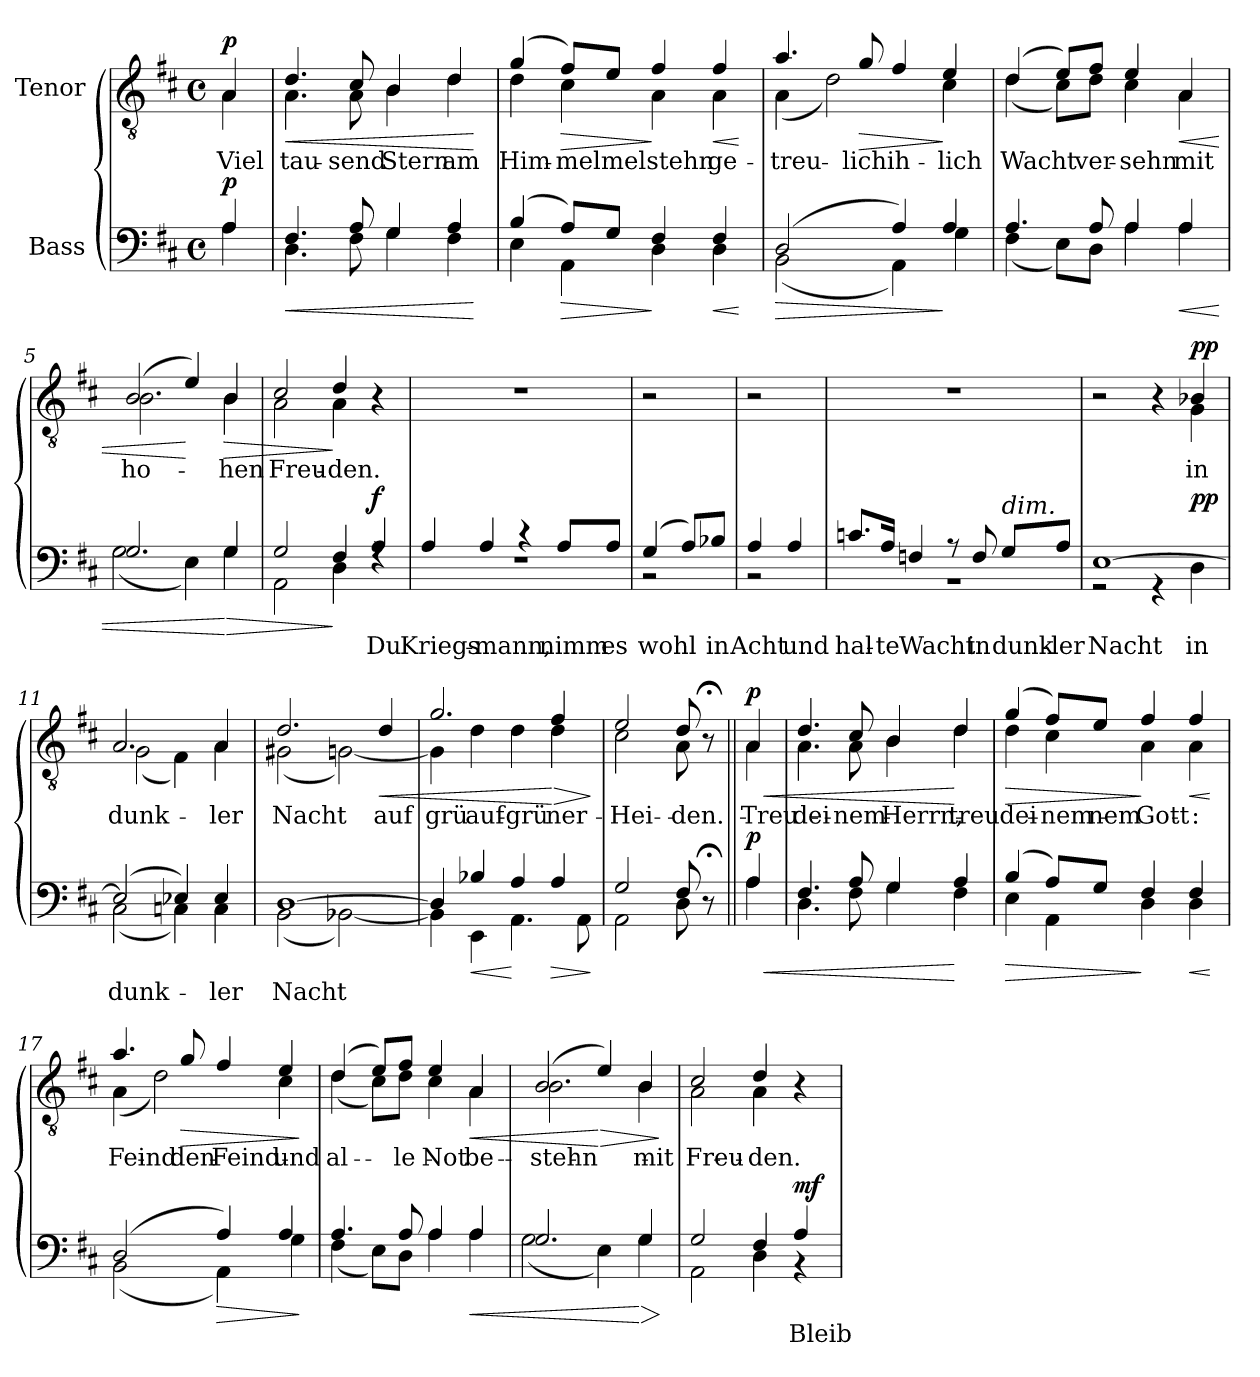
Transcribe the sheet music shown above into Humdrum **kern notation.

**kern	**text	**dynam	**kern	**text	**dynam
*part2	*part2	*part2	*part1	*part1	*part1
*staff2	*staff2	*staff2	*staff1	*staff1	*staff1
*I"Bass	*	*	*I"Tenor	*	*
*clefF4	*	*	*clefGv2	*	*
*k[f#c#]	*	*	*k[f#c#]	*	*
*M4/4	*	*	*M4/4	*	*
*met(c)	*	*	*met(c)	*	*
=	=	=	=	=	=
*^	*	*	*	*	*
!	!	!	!	!LO:TX:a:B:t=Sehr ruhig u. getragen	!	!
!	!	!	!LO:DY:b	!	!LO:LY:b	!LO:DY:a
*	*	*	*	*^	*	*
4A/	4A\	.	p	4A/	4A\	Viel	p
=1	=1	=1	=1	=1	=1	=1	=1
!	!	!	!LO:HP:b	!	!	!LO:LY:b	!LO:HP:b
4.F#/	4.D\	.	<	4.d/	4.A\	tau-	<
!	!	!	!	!	!	!LO:LY:b	!
8A/	8F#\	.	.	8c#/	8A\	-send	.
!	!	!	!	!	!	!LO:LY:b	!
4G/	4G\	.	.	4B/	4B\	Stern	.
!	!	!	!	!	!	!LO:LY:b	!
4A/	4F#\	.	.	4d/	4d\	am	.
*v	*v	*	*	*	*	*	*
*	*	*	*v	*v	*	*
.	.	[	.	.	[
=2	=2	=2	=2	=2	=2
*^	*	*	*	*	*
!	!	!	!	!	!LO:LY:b	!
*	*	*	*	*^	*	*
!	!	!	!	!	!	!LO:LY:b	!
(4B/	4E\	.	.	(4g/	4d\	Him-	.
!	!	!	!LO:HP:b	!	!	!LO:LY:b	!LO:HP:b
8A/L)	4AA\	.	>	8f#/L)	4c#\	-mel	>
!	!	!	!	!	!	!LO:LY:b	!
8G/J	.	.	.	8e/J	.	-mel	.
!	!	!	!	!	!	!LO:LY:b	!
!	!	!	!	!	!	!LO:LY:b	!
4F#/	4D\	.	]	4f#/	4A\	stehn	]
!	!	!	!LO:HP:b	!	!	!LO:LY:b	!LO:HP:b
!	!	!	!	!	!	!LO:LY:b	!
4F#/	4D\	.	<	4f#/	4A\	ge-	<
*v	*v	*	*	*	*	*	*
*	*	*	*v	*v	*	*
.	.	[	.	.	[
=3	=3	=3	=3	=3	=3
!	!	!LO:HP:b	!	!LO:LY:b	!
*^	*	*	*^	*	*
!	!	!	!	!	!	!LO:LY:b	!
(2D/	(2BB\	.	>	4.a/	(4A\	-treu-	.
.	.	.	.	.	2d\)	.	.
!	!	!	!	!	!	!LO:LY:b	!LO:HP:b
.	.	.	.	8g/	.	-lich	>
!	!	!	!	!	!	!LO:LY:b	!
4A/)	4AA\)	.	.	4f#/	.	ih-	.
!	!	!	!	!	!	!LO:LY:b	!
!	!	!	!	!	!	!LO:LY:b	!
4A/	4G\	.	]	4e/	4c#\	-lich	]
!!LO:LB:g=z	!!
=4	=4	=4	=4	=4	=4	=4	=4
!	!	!	!	!	!	!LO:LY:b	!
4.A/	(4F#\	.	.	(4d/	(4d\	Wacht	.
.	8E\L)	.	.	8e/L)	8c#\L)	.	.
!	!	!	!	!	!	!LO:LY:b	!
8A/	8D\J	.	.	8f#/J	8d\J	ver-	.
!	!	!	!	!	!	!LO:LY:b	!
4A/	4A\	.	.	4e/	4c#\	-sehn	.
!	!	!	!LO:HP:b	!	!	!LO:LY:b	!LO:HP:b
4A/	4A\	.	<	4A/	4A\	mit	<
=5	=5	=5	=5	=5	=5	=5	=5
!	!	!	!	!	!	!LO:LY:b	!
2.G/	(2G\	.	.	(2B/	2.B\	ho-	.
.	4E\)	.	.	4e/)	.	.	[
!	!	!	!LO:HP:n=1:b	!	!	!LO:LY:b	!LO:HP:b
4G/	4G\	.	[ >	4B/	4B\	-hen	>
=6	=6	=6	=6	=6	=6	=6	=6
!	!	!	!	!	!	!LO:LY:b	!
2G/	2AA\	.	.	2c#/	2A\	Freu-	.
!	!	!	!	!	!	!LO:LY:b	!
4F#/	4D\	.	]	4d/	4A\	-den.	]
!	!	!LO:LY:b	!LO:DY:b	!	!	!	!
4A/	4rF	Du	f	4r	4ryy	.	.
=7	=7	=7	=7	=7	=7	=7	=7
!	!	!LO:LY:b	!	!	!	!	!
*	*	*	*	*v	*v	*	*
4A/	1rF	Kriegs-	.	1r	.	.
!	!	!LO:LY:b	!	!	!	!
4A/	.	-mann,	.	.	.	.
4r	.	.	.	.	.	.
!	!	!LO:LY:b	!	!	!	!
8A/L	.	nimm	.	.	.	.
!	!	!LO:LY:b	!	!	!	!
8A/J	.	es	.	.	.	.
=8	=8	=8	=8	=8	=8	=8
!	!	!LO:LY:b	!	!	!	!
(4G/	2r	wohl	.	2r	.	.
8A/L)	.	.	.	.	.	.
!	!	!LO:LY:b	!	!	!	!
8B-X/J	.	in	.	.	.	.
!!LO:LB:g=z
=8X1	=8X1	=8X1	=8X1	=8X1	=8X1	=8X1
!	!	!LO:LY:b	!	!	!	!
4A/	2r	Acht	.	2r	.	.
!	!	!LO:LY:b	!	!	!	!
4A/	.	und	.	.	.	.
=9	=9	=9	=9	=9	=9	=9
!	!	!LO:LY:b	!	!	!	!
8.cn/L	1r	hal-	.	1r	.	.
!	!	!LO:LY:b	!	!	!	!
16A/Jk	.	-te	.	.	.	.
!	!	!LO:LY:b	!	!	!	!
4Fn/	.	Wacht	.	.	.	.
8r	.	.	.	.	.	.
!	!	!LO:LY:b	!	!	!	!
8F/	.	in	.	.	.	.
!LO:TX:a:i:t=dim.	!	!	!	!	!	!
!	!	!LO:LY:b	!	!	!	!
8G/L	.	dunk-	.	.	.	.
!	!	!LO:LY:b	!	!	!	!
8A/J	.	-ler	.	.	.	.
=10	=10	=10	=10	=10	=10	=10
!	!	!LO:LY:b	!	!	!	!
*	*	*	*	*^	*	*
[1E	2r	Nacht	.	2r	2ryy	.	.
.	4r	.	.	4r	4ryy	.	.
!	!	!LO:LY:b	!	!	!	!LO:LY:b	!
!	!	!	!LO:DY:b	!	!	!LO:LY:b	!LO:DY:a
.	4D\	in	pp	4B-X/	4G\	in	pp
=11	=11	=11	=11	=11	=11	=11	=11
!	!	!LO:LY:b	!	!	!	!LO:LY:b	!
!	!	!	!	!	!	!LO:LY:b	!
(2E/]	(2C#\	dunk-	.	2.A/	(2G\	dunk-	.
4E-X/)	4Cn\)	.	.	.	4F#\)	.	.
!	!	!LO:LY:b	!	!	!	!	!
!	!	!LO:LY:b	!	!	!	!LO:LY:b	!
!	!	!	!	!	!	!LO:LY:b	!
4E-/	4C\	-ler	.	4A/	4A\	-ler	.
=12	=12	=12	=12	=12	=12	=12	=12
!	!	!LO:LY:b	!	!	!	!	!
!	!	!LO:LY:b	!	!	!	!LO:LY:b	!
!	!	!	!	!	!	!LO:LY:b	!
[1D	(2BB\	Nacht	.	2.d/	(2G#X\	Nacht	.
.	[2BB-X\)	.	.	.	[2Gn\)	.	.
!	!	!	!	!	!	!LO:LY:b	!LO:HP:b
.	.	.	.	4d/	.	auf	<
!!LO:LB:g=z	!!
=13	=13	=13	=13	=13	=13	=13	=13
!	!	!	!	!	!	!LO:LY:b	!
4D/]	4BB-\]	.	.	2.g/	4G\]	grü-	.
!	!	!	!LO:HP:b	!	!	!LO:LY:b	!
4B-X/	4EE\	.	<	.	4d\	auf	]
!	!	!	!	!	!	!LO:LY:b	!
4A/	4.AA\	.	[	.	4d\	grü-	.
!	!	!	!LO:HP:b	!	!	!LO:LY:b	!LO:HP:n=1:b
!	!	!	!	!	!	!LO:LY:b	!LO:HP:n=1:b
4A/	.	.	>	4f#/	4d\	-ner	[ > >
.	8AA\	.	.	.	.	.	.
*v	*v	*	*	*	*	*	*
*	*	*	*v	*v	*	*
.	.	]	.	.	]
=14	=14	=14	=14	=14	=14
*^	*	*	*	*	*
!	!	!	!	!	!LO:LY:b	!
*	*	*	*	*^	*	*
2G/	2AA\	.	.	2e/	2c#\	Hei-	.
!	!	!	!	!	!	!LO:LY:b	!
8F#/	8D\	.	.	8d/	8A\	-den.	.
8r;<	8ryy	.	.	8r;<	8ryy	.	.
=14X2||	=14X2||	=14X2||	=14X2||	=14X2||	=14X2||	=14X2||	=14X2||
!	!	!	!LO:HP:b	!	!	!LO:LY:b	!LO:HP:b
!	!	!	!LO:DY:n=1:b	!	!	!	!LO:DY:n=1:a
4A/	4A\	.	< p	4A/	4A\	Treu	< p
=15	=15	=15	=15	=15	=15	=15	=15
!	!	!	!	!	!	!LO:LY:b	!
4.F#/	4.D\	.	.	4.d/	4.A\	dei-	.
!	!	!	!	!	!	!LO:LY:b	!
8A/	8F#\	.	.	8c#/	8A\	-nem	.
!	!	!	!	!	!	!LO:LY:b	!
4G/	4G\	.	.	4B/	4B\	Herrn,	.
!	!	!	!	!	!	!LO:LY:b	!
4A/	4F#\	.	[	4d/	4d\	treu	[
=16	=16	=16	=16	=16	=16	=16	=16
!	!	!	!LO:HP:b	!	!	!LO:LY:b	!LO:HP:b
!	!	!	!	!	!	!LO:LY:b	!
(4B/	4E\	.	>	(4g/	4d\	dei-	>
!	!	!	!	!	!	!LO:LY:b	!
8A/L)	4AA\	.	.	8f#/L)	4c#\	-nem	.
!	!	!	!	!	!	!LO:LY:b	!
8G/J	.	.	.	8e/J	.	-nem	.
!	!	!	!	!	!	!LO:LY:b	!
4F#/	4D\	.	]	4f#/	4A\	Gott	]
!	!	!	!LO:HP:b	!	!	!LO:LY:b	!LO:HP:b
!	!	!	!	!	!	!LO:LY:b	!
4F#/	4D\	.	<	4f#/	4A\	:	<
*v	*v	*	*	*	*	*	*
*	*	*	*v	*v	*	*
.	.	[	.	.	[
!!LO:LB:g=z
=17	=17	=17	=17	=17	=17
*^	*	*	*	*	*
!	!	!	!	!	!LO:LY:b	!
*	*	*	*	*^	*	*
!	!	!	!	!	!	!LO:LY:b	!
(2D/	(2BB\	.	.	4.a/	(4A\	Feind	.
.	.	.	.	.	2d\)	.	.
!	!	!	!	!	!	!LO:LY:b	!LO:HP:b
.	.	.	.	8g/	.	den	>
!	!	!	!LO:HP:b	!	!	!LO:LY:b	!
4A/)	4AA\)	.	>	4f#/	.	Feind	.
!	!	!	!	!	!	!LO:LY:b	!
4A/	4G\	.	.	4e/	4c#\	und	.
*v	*v	*	*	*	*	*	*
*	*	*	*v	*v	*	*
.	.	]	.	.	]
=18	=18	=18	=18	=18	=18
*^	*	*	*	*	*
!	!	!	!	!	!LO:LY:b	!
*	*	*	*	*^	*	*
4.A/	(4F#\	.	.	(4d/	(4d\	al-	.
.	8E\L)	.	.	8e/L)	8c#\L)	.	.
!	!	!	!	!	!	!LO:LY:b	!
8A/	8D\J	.	.	8f#/J	8d\J	-le	.
!	!	!	!	!	!	!LO:LY:b	!
4A/	4A\	.	.	4e/	4c#\	Not	.
!	!	!	!LO:HP:b	!	!	!LO:LY:b	!LO:HP:b
4A/	4A\	.	<	4A/	4A\	be-	<
=19	=19	=19	=19	=19	=19	=19	=19
!	!	!	!	!	!	!LO:LY:b	!
2.G/	(2G\	.	.	(2B/	2.B\	-stehn	.
!	!	!	!	!	!	!	!LO:HP:n=1:b
.	4E\)	.	.	4e/)	.	.	[ >
!	!	!	!LO:HP:n=1:b	!	!	!LO:LY:b	!
4G/	4G\	.	[ >	4B/	4B\	mit	.
*v	*v	*	*	*	*	*	*
*	*	*	*v	*v	*	*
.	.	]	.	.	]
=20	=20	=20	=20	=20	=20
*^	*	*	*	*	*
!	!	!	!	!	!LO:LY:b	!
*	*	*	*	*^	*	*
2G/	2AA\	.	.	2c#/	2A\	Freu-	.
!	!	!	!	!	!	!LO:LY:b	!
4F#/	4D\	.	.	4d/	4A\	-den.	.
!	!	!LO:LY:b	!LO:DY:a	!	!	!	!
4A/	4r	Bleib	mf	4r	4ryy	.	.
*v	*v	*	*	*	*	*	*
*	*	*	*v	*v	*	*
=	=	=	=	=	=
*-	*-	*-	*-	*-	*-
